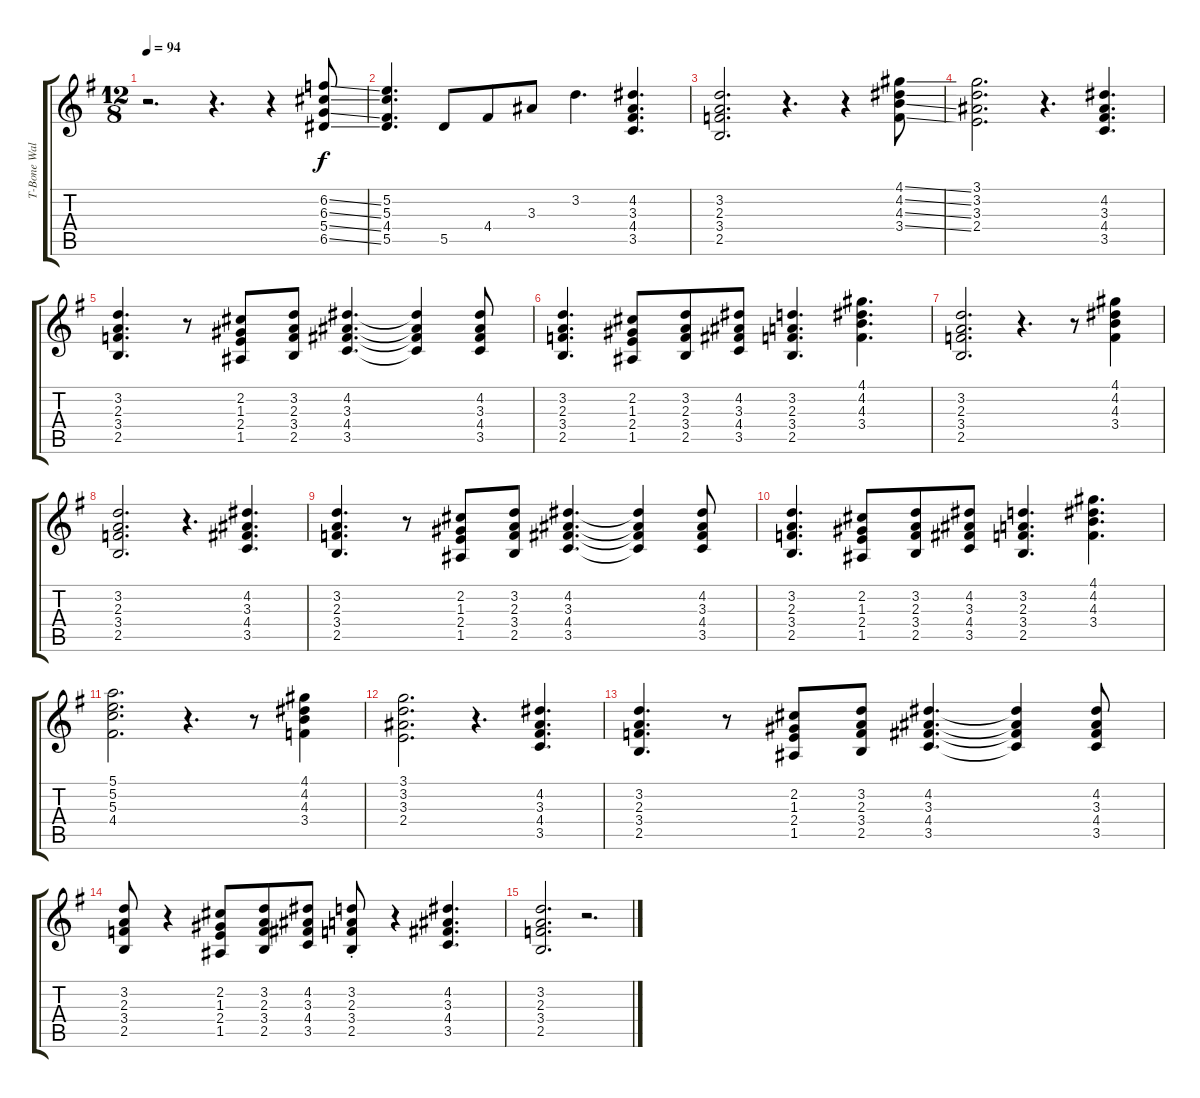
\track ("T-Bone Walker clean electric" "T-Bone Wal") {instrument electricguitarjazz}
\staff {score tabs}
\tuning (E4 B3 G3 D3 A2 E2) {hide}
\ts (12 8)
\tempo 94
\clef g2
\ks g
r.2{d dy f instrument electricguitarjazz} r.4{d} r.4 (6.2{ss} 6.3{ss} 5.4{ss} 6.5{ss}).8 |
(5.2 5.3 4.4 5.5).4{d} 5.5.8 4.4.8 3.3.8 3.2.4{d} (4.2 3.3 4.4 3.5).4{d} |
(3.2 2.3 3.4 2.5).2{d} r.4{d} r.4 (4.1{ss} 4.2{ss} 4.3{ss} 3.4{ss}).8 |
(3.1 3.2 3.3 2.4).2{d} r.4{d} (4.2 3.3 4.4 3.5).4{d} |
(3.2 2.3 3.4 2.5).4{d} r.8 (2.2 1.3 2.4 1.5).8 (3.2 2.3 3.4 2.5).8 (4.2 3.3 4.4 3.5).4{d} (4.2{t} 3.3{t} 4.4{t} 3.5{t}).4 (4.2 3.3 4.4 3.5).8 |
(3.2 2.3 3.4 2.5).4{d} (2.2 1.3 2.4 1.5).8 (3.2 2.3 3.4 2.5).8 (4.2 3.3 4.4 3.5).8 (3.2 2.3 3.4 2.5).4{d} (4.1 4.2 4.3 3.4).4{d} |
(3.2 2.3 3.4 2.5).2{d} r.4{d} r.8 (4.1 4.2 4.3 3.4).4 |
(3.2 2.3 3.4 2.5).2{d} r.4{d} (4.2 3.3 4.4 3.5).4{d} |
(3.2 2.3 3.4 2.5).4{d} r.8 (2.2 1.3 2.4 1.5).8 (3.2 2.3 3.4 2.5).8 (4.2 3.3 4.4 3.5).4{d} (4.2{t} 3.3{t} 4.4{t} 3.5{t}).4 (4.2 3.3 4.4 3.5).8 |
(3.2 2.3 3.4 2.5).4{d} (2.2 1.3 2.4 1.5).8 (3.2 2.3 3.4 2.5).8 (4.2 3.3 4.4 3.5).8 (3.2 2.3 3.4 2.5).4{d} (4.1 4.2 4.3 3.4).4{d} |
(5.1 5.2 5.3 4.4).2{d} r.4{d} r.8 (4.1 4.2 4.3 3.4).4 |
(3.1 3.2 3.3 2.4).2{d} r.4{d} (4.2 3.3 4.4 3.5).4{d} |
(3.2 2.3 3.4 2.5).4{d} r.8 (2.2 1.3 2.4 1.5).8 (3.2 2.3 3.4 2.5).8 (4.2 3.3 4.4 3.5).4{d} (4.2{t} 3.3{t} 4.4{t} 3.5{t}).4 (4.2 3.3 4.4 3.5).8 |
(3.2 2.3 3.4 2.5).8 r.4 (2.2 1.3 2.4 1.5).8 (3.2 2.3 3.4 2.5).8 (4.2 3.3 4.4 3.5).8 (3.2{st} 2.3{st} 3.4{st} 2.5{st}).8 r.4 (4.2 3.3 4.4 3.5).4{d} |
(3.2 2.3 3.4 2.5).2{d} r.2{d}
